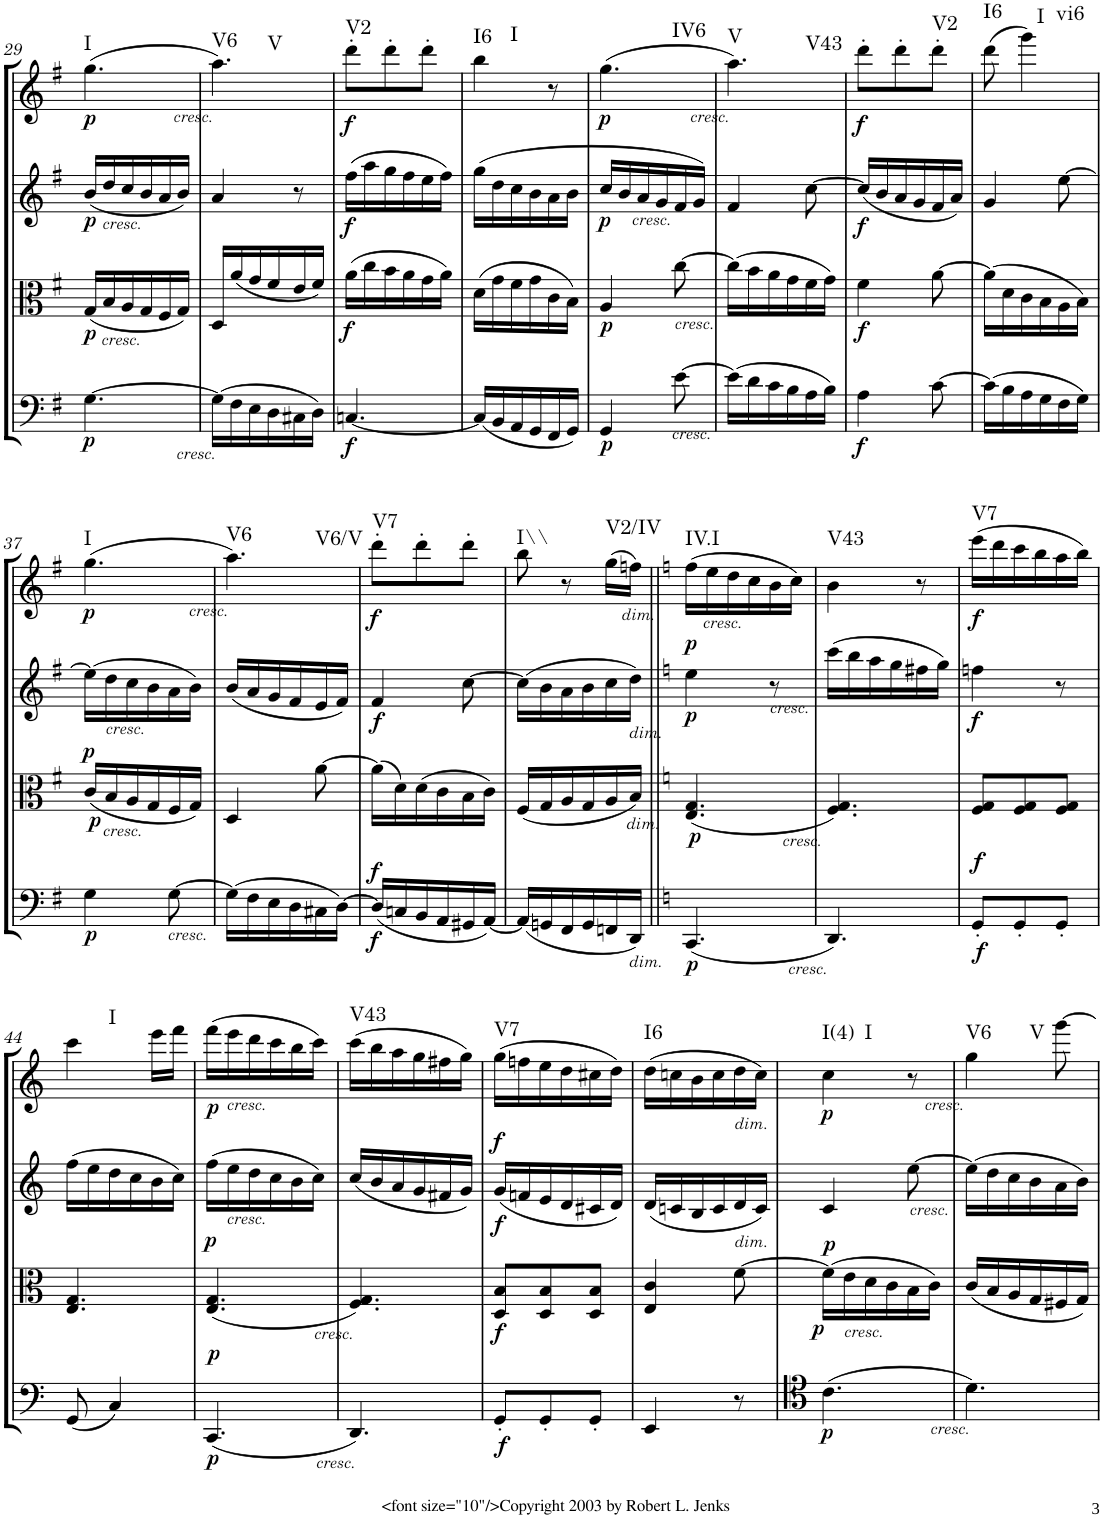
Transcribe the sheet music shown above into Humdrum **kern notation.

**kern	**dynam	**kern	**dynam	**kern	**dynam	**kern	**dynam	**harte
*part4	*part4	*part3	*part3	*part2	*part2	*part1	*part1	*part1
*staff4	*staff4	*staff3	*staff3	*staff2	*staff2	*staff1	*staff1	*
*I"Cello	*	*I"Viola	*	*I"2nd Violin	*	*I"1st Violin	*	*
*	*	*I'Vla	*	*I'Vln	*	*I'Vln	*	*
!!LO:PB:g=z
*clefF4	*	*clefC3	*	*clefG2	*	*clefG2	*	*
*k[f#]	*	*k[f#]	*	*k[f#]	*	*k[f#]	*	*
*G:	*	*G:	*	*G:	*	*G:	*	*
*M3/8	*	*M3/8	*	*M3/8	*	*M3/8	*	*
=29	=29	=29	=29	=29	=29	=29	=29	=29
!	!LO:DY:b	!	!LO:DY:b	!	!LO:DY:b	!	!LO:DY:b	!LO:H:kt=I
[4.G\	p	(16G/LL	p	(16b/LL	p	(4.gg\	p	N
!	!	!	!	!LO:TX:b:i:t=cresc.	!	!	!	!
!	!	!LO:TX:b:i:t=cresc.	!	!	!	!	!	!
.	.	16B/	.	16dd/	.	.	.	.
.	.	16A/	.	16cc/	.	.	.	.
.	.	16G/	.	16b/	.	.	.	.
.	.	16F#/	.	16a/	.	.	.	.
.	.	16G/JJ)	.	16b/JJ)	.	.	.	.
!	!	!	!	!	!	!LO:TX:b:i:t=cresc.	!	!
!LO:TX:b:i:t=cresc.	!	!	!	!	!	!	!	!
=30	=30	=30	=30	=30	=30	=30	=30	=30
!	!	!	!	!	!	!	!	!LO:H:n=1:kt=V6
!	!	!	!	!	!	!	!	!LO:H:n=2:kt=V
(16G\LL]	.	16D/LL	.	4a/	.	4.aa\)	.	N N
16F#\	.	(16a/	.	.	.	.	.	.
16E\	.	16g/	.	.	.	.	.	.
16D\	.	16f#/	.	.	.	.	.	.
16C#X\	.	16e/	.	8r	.	.	.	.
16D\JJ)	.	16f#/JJ)	.	.	.	.	.	.
=31	=31	=31	=31	=31	=31	=31	=31	=31
!	!LO:DY:b	!	!LO:DY:b	!	!LO:DY:b	!	!LO:DY:b	!LO:H:kt=V2
[4.Cn/	f	(16a\LL	f	(16ff#\LL	f	8ddd'\L	f	N
.	.	16cc\	.	16aa\	.	.	.	.
.	.	16b\	.	16gg\	.	8ddd'\	.	.
.	.	16a\	.	16ff#\	.	.	.	.
.	.	16g\	.	16ee\	.	8ddd'\J	.	.
.	.	16a\JJ)	.	16ff#\JJ)	.	.	.	.
=32	=32	=32	=32	=32	=32	=32	=32	=32
!	!	!	!	!	!	!	!	!LO:H:n=1:kt=I6
!	!	!	!	!	!	!	!	!LO:H:n=2:kt=I
(16C/LL]	.	(16d\LL	.	(16gg\LL	.	4bb\	.	N N
16BB/	.	16g\	.	16dd\	.	.	.	.
16AA/	.	16f#\	.	16cc\	.	.	.	.
16GG/	.	16g\	.	16b\	.	.	.	.
16FF#/	.	16c\	.	16a\	.	8r	.	.
16GG/JJ)	.	16B\JJ)	.	16b\JJ	.	.	.	.
=33	=33	=33	=33	=33	=33	=33	=33	=33
!	!LO:DY:b	!	!LO:DY:b	!	!LO:DY:b	!	!LO:DY:b	!LO:H:kt=IV6
4GG/	p	4A/	p	16cc/LL	p	(4.gg\	p	N
.	.	.	.	16b/	.	.	.	.
!	!	!	!	!LO:TX:b:i:t=cresc.	!	!	!	!
.	.	.	.	16a/	.	.	.	.
.	.	.	.	16g/	.	.	.	.
!	!	!LO:TX:b:i:t=cresc.	!	!	!	!	!	!
!LO:TX:a:i:t=cresc.	!	!	!	!	!	!	!	!
[8e\	.	[8cc\	.	16f#/	.	.	.	.
.	.	.	.	16g/JJ)	.	.	.	.
!	!	!	!	!	!	!LO:TX:b:i:t=cresc.	!	!
=34	=34	=34	=34	=34	=34	=34	=34	=34
!	!	!	!	!	!	!	!	!LO:H:n=1:kt=V
!	!	!	!	!	!	!	!	!LO:H:n=2:kt=V43
(16e\LL]	.	(16cc\LL]	.	4f#/	.	4.aa\)	.	N N
16d\	.	16b\	.	.	.	.	.	.
16c\	.	16a\	.	.	.	.	.	.
16B\	.	16g\	.	.	.	.	.	.
16A\	.	16f#\	.	[8cc\	.	.	.	.
16B\JJ)	.	16g\JJ)	.	.	.	.	.	.
=35	=35	=35	=35	=35	=35	=35	=35	=35
!	!LO:DY:b	!	!LO:DY:b	!	!LO:DY:b	!	!LO:DY:b	!
4A\	f	4f#\	f	(16cc/LL]	f	8ddd'\L	f	.
.	.	.	.	16b/	.	.	.	.
.	.	.	.	16a/	.	8ddd'\	.	.
.	.	.	.	16g/	.	.	.	.
!	!	!	!	!	!	!	!	!LO:H:kt=V2
[8c\	.	[8a\	.	16f#/	.	8ddd'\J	.	N
.	.	.	.	16a/JJ)	.	.	.	.
=36	=36	=36	=36	=36	=36	=36	=36	=36
!	!	!	!	!	!	!	!	!LO:H:kt=I6
(16c\LL]	.	(16a\LL]	.	4g/	.	(8ddd\	.	N
16B\	.	16d\	.	.	.	.	.	.
!	!	!	!	!	!	!	!	!LO:H:n=1:kt=I
!	!	!	!	!	!	!	!	!LO:H:n=2:kt=vi6
16A\	.	16c\	.	.	.	4ggg\)	.	N N
16G\	.	16B\	.	.	.	.	.	.
16F#\	.	16A\	.	[8ee\	.	.	.	.
16G\JJ)	.	16B\JJ)	.	.	.	.	.	.
!!LO:LB:g=z
=37	=37	=37	=37	=37	=37	=37	=37	=37
!	!LO:DY:b	!	!LO:DY:b	!	!	!	!	!
!	!	!	!LO:DY:n=1:a	!	!	!	!LO:DY:b	!LO:H:kt=I
4G\	p	(16c/LL	p p	(16ee\LL]	.	(4.gg\	p	N
!	!	!	!	!LO:TX:b:i:t=cresc.	!	!	!	!
!	!	!LO:TX:b:i:t=cresc.	!	!	!	!	!	!
.	.	16B/	.	16dd\	.	.	.	.
.	.	16A/	.	16cc\	.	.	.	.
.	.	16G/	.	16b\	.	.	.	.
!LO:TX:b:i:t=cresc.	!	!	!	!	!	!	!	!
[8G\	.	16F#/	.	16a\	.	.	.	.
.	.	16G/JJ)	.	16b\JJ)	.	.	.	.
!	!	!	!	!	!	!LO:TX:b:i:t=cresc.	!	!
=38	=38	=38	=38	=38	=38	=38	=38	=38
!	!	!	!	!	!	!	!	!LO:H:n=1:kt=V6
!	!	!	!	!	!	!	!	!LO:H:n=2:kt=V6/V
(16G\LL]	.	4D/	.	(16b/LL	.	4.aa\)	.	N N
16F#\	.	.	.	16a/	.	.	.	.
16E\	.	.	.	16g/	.	.	.	.
16D\	.	.	.	16f#/	.	.	.	.
16C#X\	.	[8a\	.	16e/	.	.	.	.
[16D\JJ)	.	.	.	16f#/JJ)	.	.	.	.
=39	=39	=39	=39	=39	=39	=39	=39	=39
!	!LO:DY:b	!	!	!	!	!	!	!
!	!LO:DY:n=1:a	!	!	!	!LO:DY:b	!	!LO:DY:b	!LO:H:kt=V7
(16D/LL]	f f	(16a\LL]	.	4f#/	f	8ddd'\L	f	N
16Cn/	.	16d\)	.	.	.	.	.	.
16BB/	.	(16d\	.	.	.	8ddd'\	.	.
16AA/	.	16c\	.	.	.	.	.	.
16GG#X/	.	16B\	.	[8cc\	.	8ddd'\J	.	.
[16AA/JJ)	.	16c\JJ)	.	.	.	.	.	.
=40	=40	=40	=40	=40	=40	=40	=40	=40
!	!	!	!	!	!	!	!	!LO:H:kt=I\\
(16AA/LL]	.	(16F#/LL	.	(16cc\LL]	.	8bb\	.	N
16GGn/	.	16G/	.	16b\	.	.	.	.
16FF#/	.	16A/	.	16a\	.	8r	.	.
16GG/	.	16G/	.	16b\	.	.	.	.
!	!	!	!	!	!	!	!	!LO:H:kt=V2/IV
16FFn/	.	16A/	.	16cc\	.	(16gg\LL	.	N
!	!	!	!	!	!	!LO:TX:b:i:t=dim.	!	!
!	!	!	!	!LO:TX:b:i:t=dim.	!	!	!	!
!	!	!LO:TX:b:i:t=dim.	!	!	!	!	!	!
!LO:TX:b:i:t=dim.	!	!	!	!	!	!	!	!
16DD/JJ)	.	16B/JJ)	.	16dd\JJ)	.	16ffn\JJ)	.	.
=41||	=41||	=41||	=41||	=41||	=41||	=41||	=41||	=41||
*k[]	*	*k[]	*	*k[]	*	*k[]	*	*
*C:	*	*C:	*	*C:	*	*C:	*	*
!	!LO:DY:b	!	!LO:DY:b	!	!LO:DY:b	!	!	!
!	!	!	!	!	!LO:DY:n=1:a	!	!	!LO:H:kt=IV.I
(4.CC/	p	(4.E/ 4.G/	p	4ee\	p p	(16ff\LL	.	N
!	!	!	!	!	!	!LO:TX:b:i:t=cresc.	!	!
.	.	.	.	.	.	16ee\	.	.
.	.	.	.	.	.	16dd\	.	.
.	.	.	.	.	.	16cc\	.	.
!	!	!	!	!LO:TX:a:i:t=cresc.	!	!	!	!
.	.	.	.	8r	.	16b\	.	.
.	.	.	.	.	.	16cc\JJ)	.	.
!	!	!LO:TX:b:i:t=cresc.	!	!	!	!	!	!
!LO:TX:b:i:t=cresc.	!	!	!	!	!	!	!	!
=42	=42	=42	=42	=42	=42	=42	=42	=42
!	!	!	!	!	!	!	!	!LO:H:kt=V43
4.DD/)	.	4.F/ 4.G/)	.	(16ccc\LL	.	4b\	.	N
.	.	.	.	16bb\	.	.	.	.
.	.	.	.	16aa\	.	.	.	.
.	.	.	.	16gg\	.	.	.	.
.	.	.	.	16ff#X\	.	8r	.	.
.	.	.	.	16gg\JJ)	.	.	.	.
=43	=43	=43	=43	=43	=43	=43	=43	=43
!	!LO:DY:b	!	!	!	!	!	!	!
!	!LO:DY:n=1:a	!	!	!	!LO:DY:b	!	!LO:DY:b	!LO:H:kt=V7
8GG'/L	f f	8F/ 8G/L	.	4ffn\	f	(16eee\LL	f	N
.	.	.	.	.	.	16ddd\	.	.
8GG'/	.	8F/ 8G/	.	.	.	16ccc\	.	.
.	.	.	.	.	.	16bb\	.	.
8GG'/J	.	8F/ 8G/J	.	8r	.	16aa\	.	.
.	.	.	.	.	.	16bb\JJ)	.	.
!!LO:LB:g=z
=44	=44	=44	=44	=44	=44	=44	=44	=44
!	!	!	!	!	!	!	!	!LO:H:kt=I
(8GG/	.	4.E/ 4.G/	.	(16ff\LL	.	4ccc\	.	N
.	.	.	.	16ee\	.	.	.	.
4C/)	.	.	.	16dd\	.	.	.	.
.	.	.	.	16cc\	.	.	.	.
.	.	.	.	16b\	.	16eee\LL	.	.
.	.	.	.	16cc\JJ)	.	16fff\JJ	.	.
=45	=45	=45	=45	=45	=45	=45	=45	=45
!	!LO:DY:b	!	!	!	!	!	!	!
!	!LO:DY:n=1:a	!	!LO:DY:a	!	!	!	!LO:DY:b	!
(4.CC/	p p	(4.E/ 4.G/	p	(16ff\LL	.	(16fff\LL	p	.
!	!	!	!	!	!	!LO:TX:b:i:t=cresc.	!	!
!	!	!	!	!LO:TX:b:i:t=cresc.	!	!	!	!
.	.	.	.	16ee\	.	16eee\	.	.
.	.	.	.	16dd\	.	16ddd\	.	.
.	.	.	.	16cc\	.	16ccc\	.	.
.	.	.	.	16b\	.	16bb\	.	.
.	.	.	.	16cc\JJ)	.	16ccc\JJ)	.	.
!	!	!LO:TX:b:i:t=cresc.	!	!	!	!	!	!
!LO:TX:b:i:t=cresc.	!	!	!	!	!	!	!	!
=46	=46	=46	=46	=46	=46	=46	=46	=46
!	!	!	!	!	!	!	!	!LO:H:kt=V43
4.DD/)	.	4.F/ 4.G/)	.	(16cc/LL	.	(16ccc\LL	.	N
.	.	.	.	16b/	.	16bb\	.	.
.	.	.	.	16a/	.	16aa\	.	.
.	.	.	.	16g/	.	16gg\	.	.
.	.	.	.	16f#X/	.	16ff#X\	.	.
.	.	.	.	16g/JJ)	.	16gg\JJ)	.	.
=47	=47	=47	=47	=47	=47	=47	=47	=47
!	!LO:DY:b	!	!LO:DY:b	!	!LO:DY:b	!	!	!
!	!	!	!	!	!LO:DY:n=1:a	!	!	!LO:H:kt=V7
8GG'/L	f	8D/ 8B/L	f	(16g/LL	f f	(16gg\LL	.	N
.	.	.	.	16fn/	.	16ffn\	.	.
8GG'/	.	8D/ 8B/	.	16e/	.	16ee\	.	.
.	.	.	.	16d/	.	16dd\	.	.
8GG'/J	.	8D/ 8B/J	.	16c#X/	.	16cc#X\	.	.
.	.	.	.	16d/JJ)	.	16dd\JJ)	.	.
=48	=48	=48	=48	=48	=48	=48	=48	=48
!	!	!	!	!	!	!	!	!LO:H:kt=I6
4EE/	.	4E/ 4c/	.	(16d/LL	.	(16dd\LL	.	N
.	.	.	.	16cn/	.	16ccn\	.	.
.	.	.	.	16B/	.	16b\	.	.
.	.	.	.	16c/	.	16cc\	.	.
!	!	!	!	!	!	!LO:TX:b:i:t=dim.	!	!
!	!	!	!	!LO:TX:b:i:t=dim.	!	!	!	!
8r	.	[8f\	.	16d/	.	16dd\	.	.
.	.	.	.	16c/JJ)	.	16cc\JJ)	.	.
=49	=49	=49	=49	=49	=49	=49	=49	=49
!	!LO:DY:b	!	!LO:DY:a	!	!	!	!	!
!	!	!	!LO:DY:n=1:b	!	!	!	!LO:DY:b	!LO:H:n=1:kt=I(4)
!	!	!	!	!	!	!	!	!LO:H:n=2:kt=I
(4.c\	p	(16f\LL]	p p	4c/	.	4cc\	p	N N
!	!	!LO:TX:b:i:t=cresc.	!	!	!	!	!	!
.	.	16e\	.	.	.	.	.	.
.	.	16d\	.	.	.	.	.	.
.	.	16c\	.	.	.	.	.	.
!	!	!	!	!LO:TX:b:i:t=cresc.	!	!	!	!
.	.	16B\	.	[8ee\	.	8r	.	.
.	.	16c\JJ)	.	.	.	.	.	.
!	!	!	!	!	!	!LO:TX:b:i:t=cresc.	!	!
!LO:TX:b:i:t=cresc.	!	!	!	!	!	!	!	!
=50	=50	=50	=50	=50	=50	=50	=50	=50
!	!	!	!	!	!	!	!	!LO:H:n=1:kt=V6
!	!	!	!	!	!	!	!	!LO:H:n=2:kt=V
4.d\)	.	(16c/LL	.	(16ee\LL]	.	4gg\	.	N N
.	.	16B/	.	16dd\	.	.	.	.
.	.	16A/	.	16cc\	.	.	.	.
.	.	16G/	.	16b\	.	.	.	.
.	.	16F#X/	.	16a\	.	[8ggg\	.	.
.	.	16G/JJ)	.	16b\JJ)	.	.	.	.
=	=	=	=	=	=	=	=	=
*-	*-	*-	*-	*-	*-	*-	*-	*-
